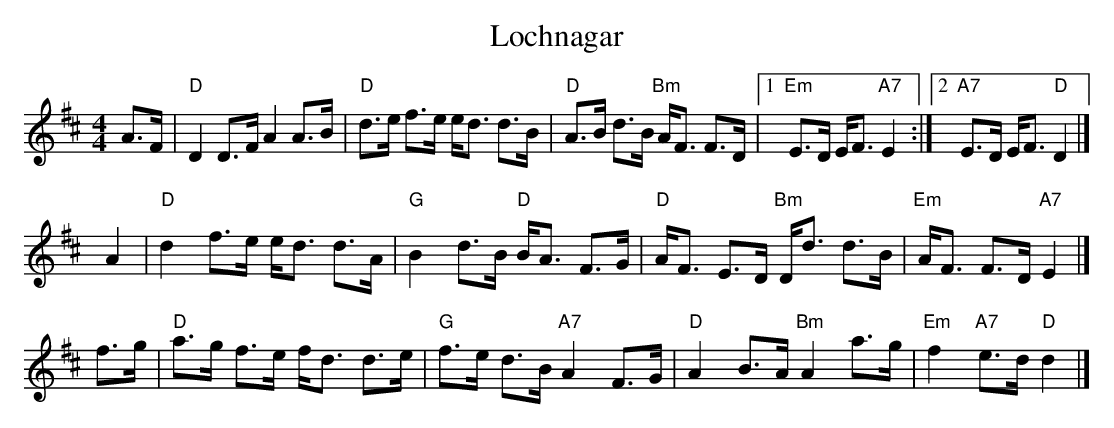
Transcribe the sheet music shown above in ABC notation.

X:1
T: Lochnagar
M: 4/4
L: 1/8
K: D
A>F \
| "D"D2 D>F A2 A>B | "D"d>e f>e e<d d>B | "D"A>B d>B "Bm"A<F F>D \
|1 "Em"E>D E<F "A7"E2 :|2 "A7"E>D E<F "D"D2 |]
yA2 \
| "D"d2 f>e e<d d>A | "G"B2 d>B "D"B<A F>G \
| "D"A<F E>D "Bm"D<d d>B | "Em"A<F F>D "A7"E2 |]
f>g \
| "D"a>g f>e f<d d>e | "G"f>e d>B "A7"A2 F>G \
| "D"A2 B>A "Bm"A2 a>g | "Em"f2 "A7"e>d "D"d2 |]
